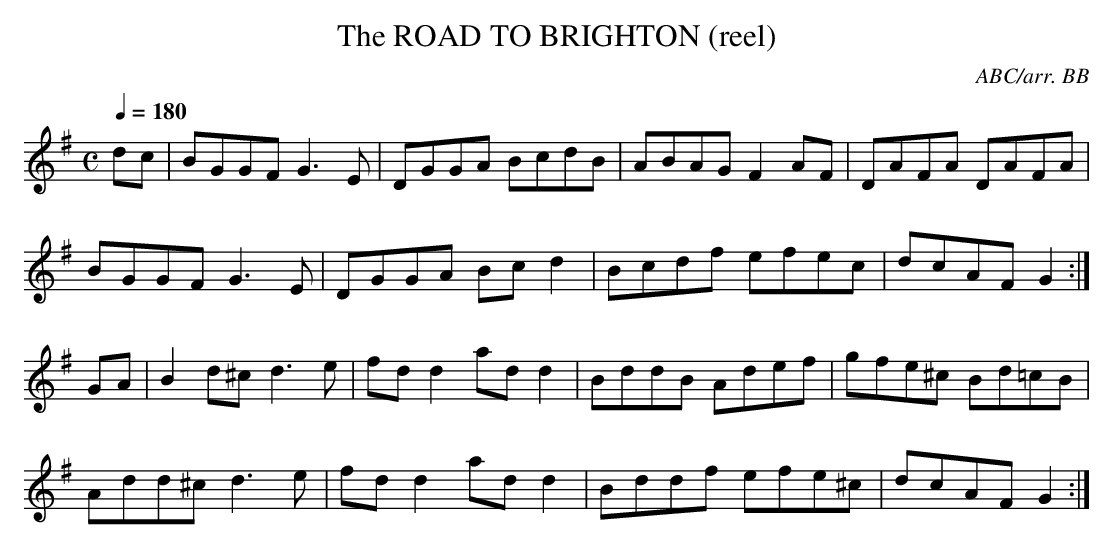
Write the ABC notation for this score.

X:1
T:ROAD TO BRIGHTON (reel), The
C:ABC/arr. BB
Q:1/4=180
L:1/8
M:C
K:G
dc|BGGF G3E|DGGA BcdB|ABAG F2AF|DAFA DAFA|
BGGF G3E|DGGA Bcd2|Bcdf efec|dcAF G2:|
GA|B2d^c d3e|fdd2 add2|BddB Adef|gfe^c Bd=cB|
Add^c d3e|fdd2 add2|Bddf efe^c|dcAF G2:|
